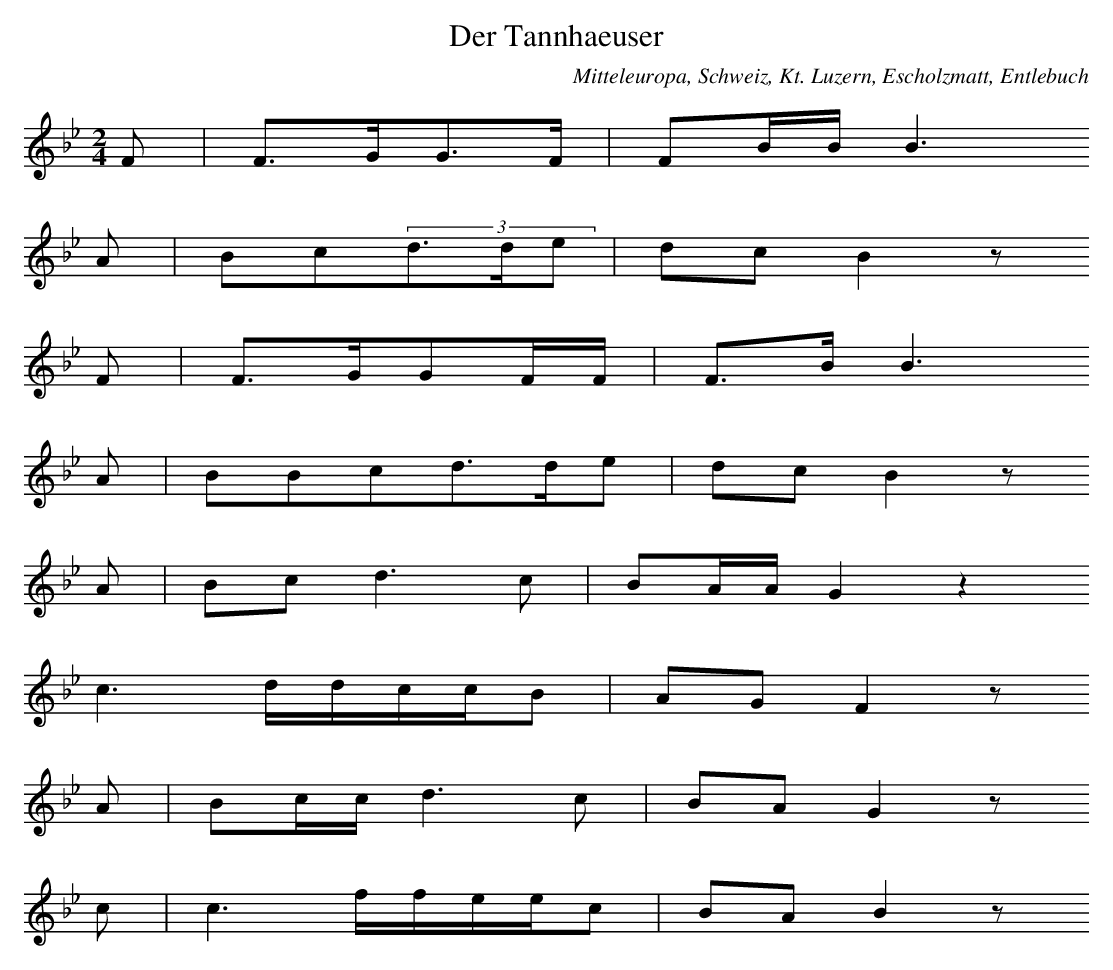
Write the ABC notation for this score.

X:1
T: Der Tannhaeuser
O: Mitteleuropa, Schweiz, Kt. Luzern, Escholzmatt, Entlebuch
M: 2/4
L: 1/16
K: Bb
F2 | F3GG3F | F2BBB6
A2 | B2c2(3d3de2 | d2c2B4z2
F2 | F3GG2FF | F3BB6
A2 | B2B2c2d3de2 | d2c2B4z2
A2 | B2c2d6c2 | B2AAG4z4
c6ddccB2 | A2G2F4z2
A2 | B2ccd6c2 | B2A2G4z2
c2 | c6ffeec2 | B2A2B4z2
